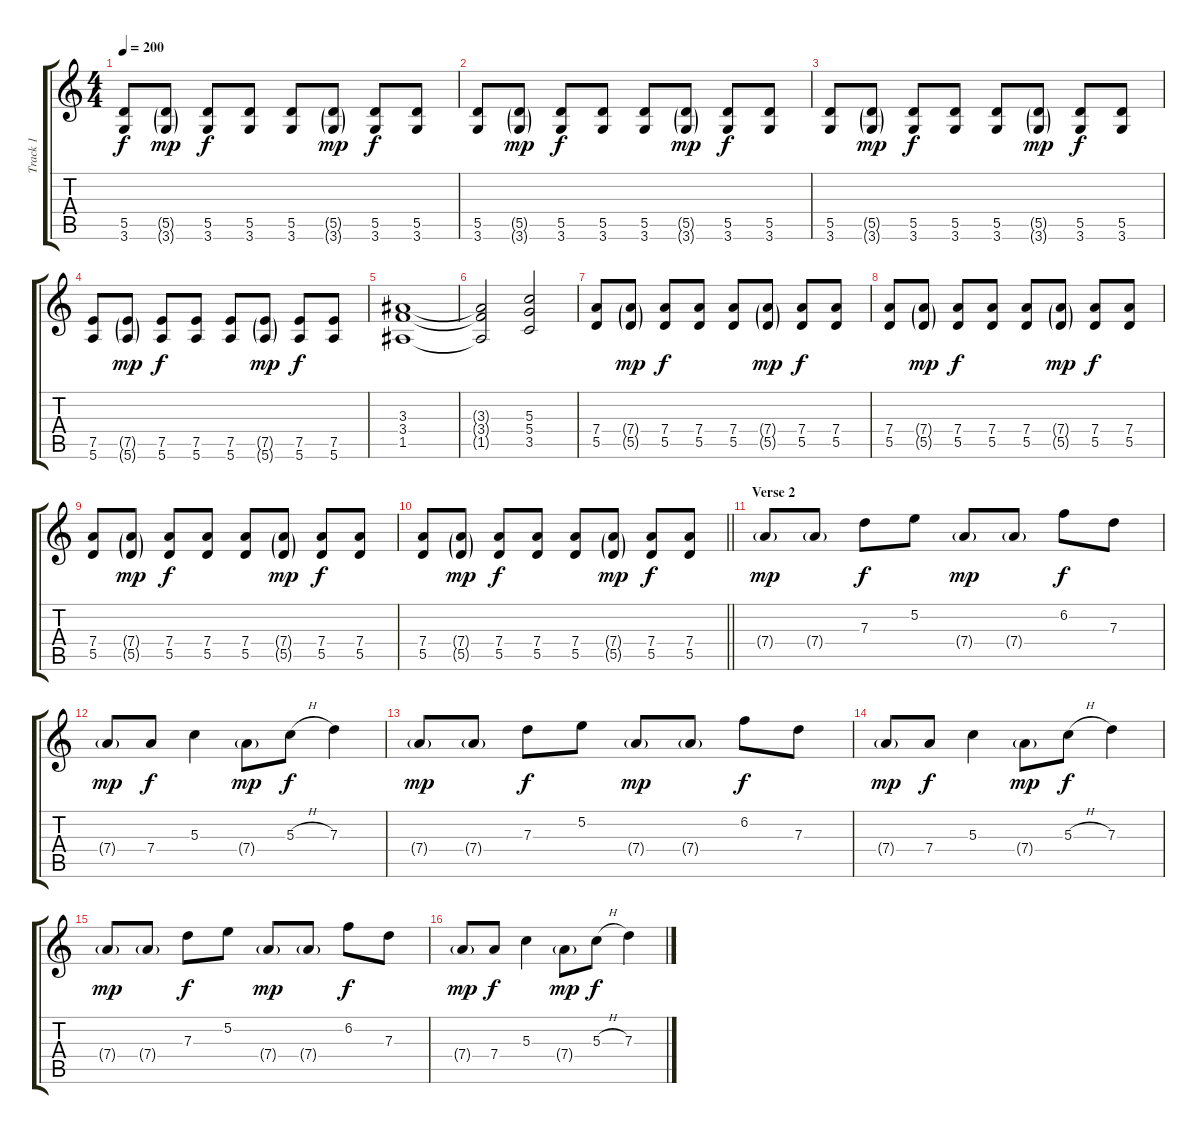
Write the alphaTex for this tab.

\track ("Track 1" "Track 1") {instrument distortionguitar}
\staff {score tabs}
\tuning (E4 B3 G3 D3 A2 E2) {hide}
\ts (4 4)
\tempo 200
\clef g2
\ks c
(5.5 3.6).8{dy f} (5.5{g} 3.6{g}).8{dy mp} (5.5 3.6).8{dy f} (5.5 3.6).8 (5.5 3.6).8 (5.5{g} 3.6{g}).8{dy mp} (5.5 3.6).8{dy f} (5.5 3.6).8 |
(5.5 3.6).8 (5.5{g} 3.6{g}).8{dy mp} (5.5 3.6).8{dy f} (5.5 3.6).8 (5.5 3.6).8 (5.5{g} 3.6{g}).8{dy mp} (5.5 3.6).8{dy f} (5.5 3.6).8 |
(5.5 3.6).8 (5.5{g} 3.6{g}).8{dy mp} (5.5 3.6).8{dy f} (5.5 3.6).8 (5.5 3.6).8 (5.5{g} 3.6{g}).8{dy mp} (5.5 3.6).8{dy f} (5.5 3.6).8 |
(7.5 5.6).8 (7.5{g} 5.6{g}).8{dy mp} (7.5 5.6).8{dy f} (7.5 5.6).8 (7.5 5.6).8 (7.5{g} 5.6{g}).8{dy mp} (7.5 5.6).8{dy f} (7.5 5.6).8 |
(3.3 3.4 1.5).1 |
(3.3{t} 3.4{t} 1.5{t}).2 (5.3 5.4 3.5).2 |
(7.4 5.5).8 (7.4{g} 5.5{g}).8{dy mp} (7.4 5.5).8{dy f} (7.4 5.5).8 (7.4 5.5).8 (7.4{g} 5.5{g}).8{dy mp} (7.4 5.5).8{dy f} (7.4 5.5).8 |
(7.4 5.5).8 (7.4{g} 5.5{g}).8{dy mp} (7.4 5.5).8{dy f} (7.4 5.5).8 (7.4 5.5).8 (7.4{g} 5.5{g}).8{dy mp} (7.4 5.5).8{dy f} (7.4 5.5).8 |
(7.4 5.5).8 (7.4{g} 5.5{g}).8{dy mp} (7.4 5.5).8{dy f} (7.4 5.5).8 (7.4 5.5).8 (7.4{g} 5.5{g}).8{dy mp} (7.4 5.5).8{dy f} (7.4 5.5).8 |
\barLineRight lightlight
(7.4 5.5).8 (7.4{g} 5.5{g}).8{dy mp} (7.4 5.5).8{dy f} (7.4 5.5).8 (7.4 5.5).8 (7.4{g} 5.5{g}).8{dy mp} (7.4 5.5).8{dy f} (7.4 5.5).8 |
\section ("" "Verse 2")
7.4{g}.8{dy mp} 7.4{g}.8 7.3.8{dy f} 5.2.8 7.4{g}.8{dy mp} 7.4{g}.8 6.2.8{dy f} 7.3.8 |
7.4{g}.8{dy mp} 7.4.8{dy f} 5.3.4 7.4{g}.8{dy mp} 5.3{h}.8{dy f} 7.3.4 |
7.4{g}.8{dy mp} 7.4{g}.8 7.3.8{dy f} 5.2.8 7.4{g}.8{dy mp} 7.4{g}.8 6.2.8{dy f} 7.3.8 |
7.4{g}.8{dy mp} 7.4.8{dy f} 5.3.4 7.4{g}.8{dy mp} 5.3{h}.8{dy f} 7.3.4 |
7.4{g}.8{dy mp} 7.4{g}.8 7.3.8{dy f} 5.2.8 7.4{g}.8{dy mp} 7.4{g}.8 6.2.8{dy f} 7.3.8 |
7.4{g}.8{dy mp} 7.4.8{dy f} 5.3.4 7.4{g}.8{dy mp} 5.3{h}.8{dy f} 7.3.4
